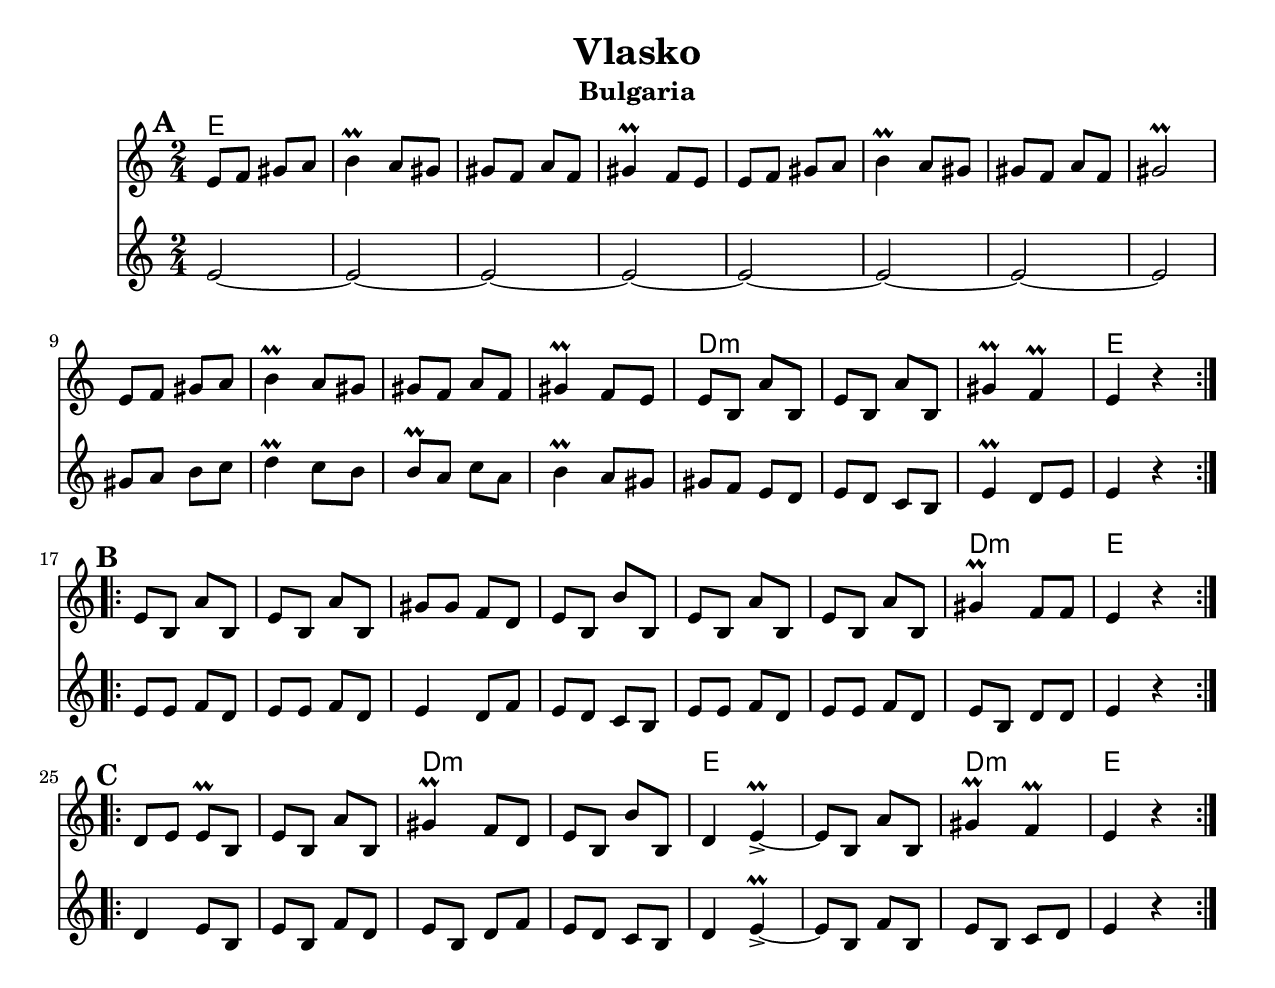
\version "2.18.0"
\include "english.ly"

\paper{
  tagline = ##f
  print-all-headers = ##t
  #(set-paper-size "letter")
}
date = #(strftime "%d-%m-%Y" (localtime (current-time)))

%\markup{ \italic{ " Updated " \date  }  }


intro = {
  e8 f gs a
  b2
}

ebab = {
  e8 b a b
  e8 b a b
}

common = {
  \clef treble
  \key a \minor
  \time 2/4
  \set Score.markFormatter = #format-mark-box-alphabet
}

%#################################### Melody ########################
primas = \relative c' {
  \common
  %\override Staff.TimeSignature.stencil = ##f

  %\partial 16*3 a16 d f   %lead in notes

  %{

    \intro

      c8. b16 gis8 g
      g2\fermata
      r1
      \intro
      d8 c b gis
      b gis gis g
      g2\fermata
      r1

      d'8 c b gis
      b gis gis g
      g8 f e cis
      c2\fermata|
  %}
  %\alternative { { }{ } }

  \repeat volta 2{
  \mark \default

    %\override Staff.TimeSignature.stencil = ##t
    #(set-paper-size "letter")
    #(set-paper-size "letter")
    e8 f gs a|
    b4\prall a8 gs|
    gs8 f a f|
    gs4\prall f8 e|

    e8  f gs a
    b4\prall a8 gs
    gs8 f a f
    gs2\prall

    e8  f gs a
    b4\prall a8 gs
    gs8 f a f
    gs4\prall f8 e|

    e8 b a' b,
    e8 b a' b,
    gs'4\prall f\prall
    e4 r
    \break
  }

  \repeat volta 2{
  \mark \default
    e8 b a' b, %17
    e8 b a' b,
    gs'8 gs f d %19
    e8 b b' b,

    e8 b a' b,%21
    e8 b a' b,
    gs'4\prall f8 f
    e4 r
    \break
  }

  \repeat volta 2{
  \mark \default
    d8 e e\prall b
    e8 b a' b,
    gs'4\prall f8 d
    e8 b b' b,|

    d4 e->\prall ~
    e8 b a' b,
    gs'4\prall f\prall
    e4 r

  }
  % \alternative { { }{ } }
  %\override Staff.TimeSignature.stencil = ##f
}
secund = \relative c'{
  \common
  \repeat volta 2{
  \mark \default
    e2 ~ e2 ~ e2 ~ e2 ~ e2 ~ e2 ~e2 ~e2
    gs8 a b c d4\prall c8 b
    b8\prall a c a
    b4\prall
    a8 gs

    gs8 f e d
    e8 d c b
    e4\prall d8  e
    e4 r
  }
  \repeat volta 2{
  \mark \default
    e8 e f d
    e8 e f d
    e4 d8 f
    e8 d c b

    e8 e f d
    e8 e f d
    e8 b d d
    e4 r

  }

  \repeat volta 2{
  \mark \default
    d4 e8 b
    e8 b f' d
    e8 b d f
    e8 d c b

    d4 e->\prall ~
    e8 b f' b,
    e8 b c d
    e4 r

  }
}


%################################# Lyrics #####################
%\addlyrics{  }
%################################# Chords #######################
harmonies = \chordmode {
  e2
  s2*11
  d2:m
  s2*2
  e2
  %b
  s2*6
  d2:m
  e2
  s2*2
  %c
  d2:m
  s2
  e2
  s2
  d2:m
  e2
}

\score {
  <<
    \new ChordNames {
      \set chordChanges = ##t
      \harmonies
    }
    \new Staff \primas
    \new Staff \secund
  >>
  \header{
    title= "Vlasko"
    subtitle="Bulgaria"
    composer= ""
    instrument =""
    arranger= ""
  }
  \layout{indent = 1.0\cm}
  \midi{
    \tempo 4 = 120
  }
}
